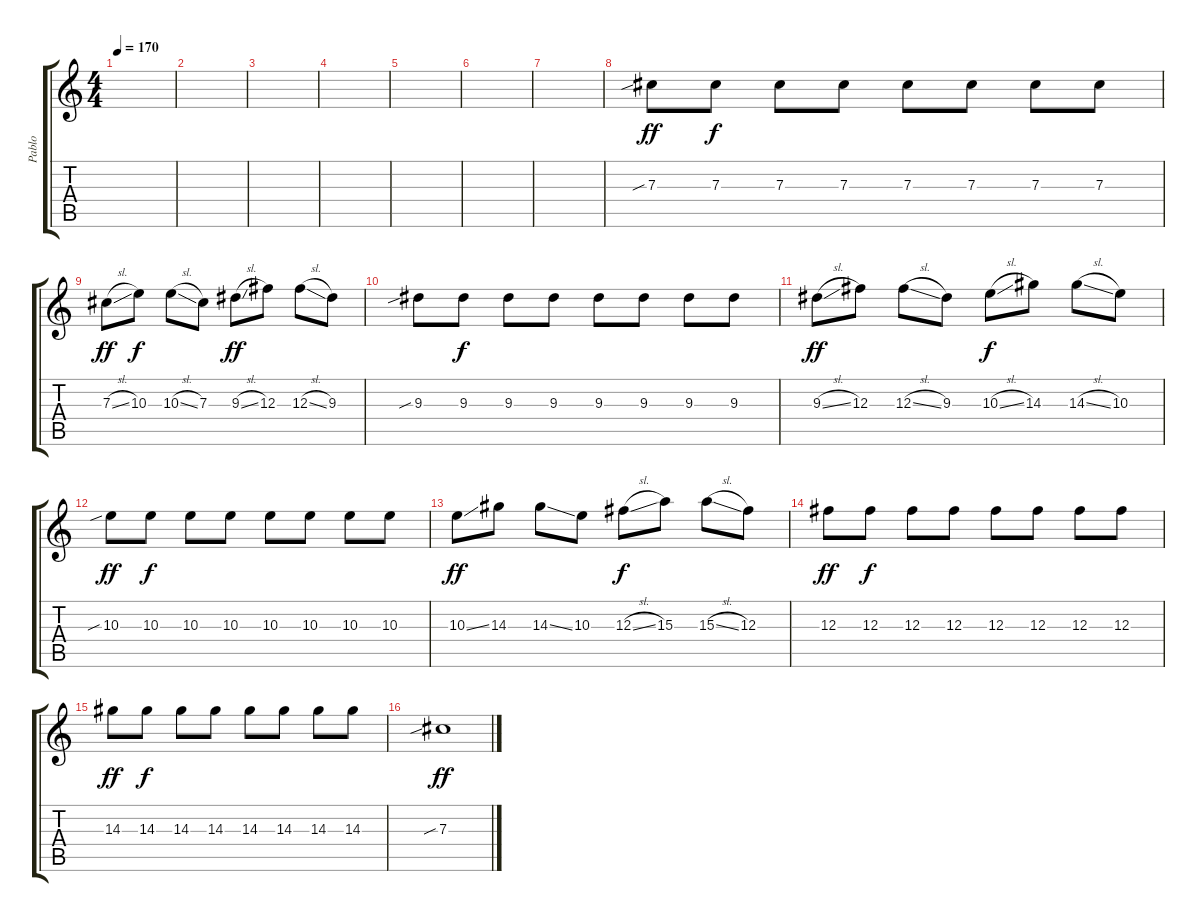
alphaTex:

\track ("Pablo" "Pablo") {instrument overdrivenguitar}
\staff {score tabs}
\tuning (Eb4 Bb3 Gb3 Db3 Ab2 Eb2) {hide}
\ts (4 4)
\tempo 170
\clef g2
\ks c
|
|
|
|
|
|
|
7.3{sib}.8{dy ff} 7.3.8{dy f} 7.3.8 7.3.8 7.3.8 7.3.8 7.3.8 7.3.8 |
7.3{sl}.8{dy ff} 10.3.8{dy f} 10.3{sl}.8 7.3.8 9.3{sl}.8{dy ff} 12.3.8 12.3{sl}.8 9.3.8 |
9.3{sib}.8 9.3.8{dy f} 9.3.8 9.3.8 9.3.8 9.3.8 9.3.8 9.3.8 |
9.3{sl}.8{dy ff} 12.3.8 12.3{sl}.8 9.3.8 10.3{sl}.8{dy f} 14.3.8 14.3{sl}.8 10.3.8 |
10.3{sib}.8{dy ff} 10.3.8{dy f} 10.3.8 10.3.8 10.3.8 10.3.8 10.3.8 10.3.8 |
10.3{ss}.8{dy ff} 14.3.8 14.3{ss}.8 10.3.8 12.3{sl}.8{dy f} 15.3.8 15.3{sl}.8 12.3.8 |
12.3.8{dy ff} 12.3.8{dy f} 12.3.8 12.3.8 12.3.8 12.3.8 12.3.8 12.3.8 |
14.3.8{dy ff} 14.3.8{dy f} 14.3.8 14.3.8 14.3.8 14.3.8 14.3.8 14.3.8 |
7.3{sib}.1{dy ff}
